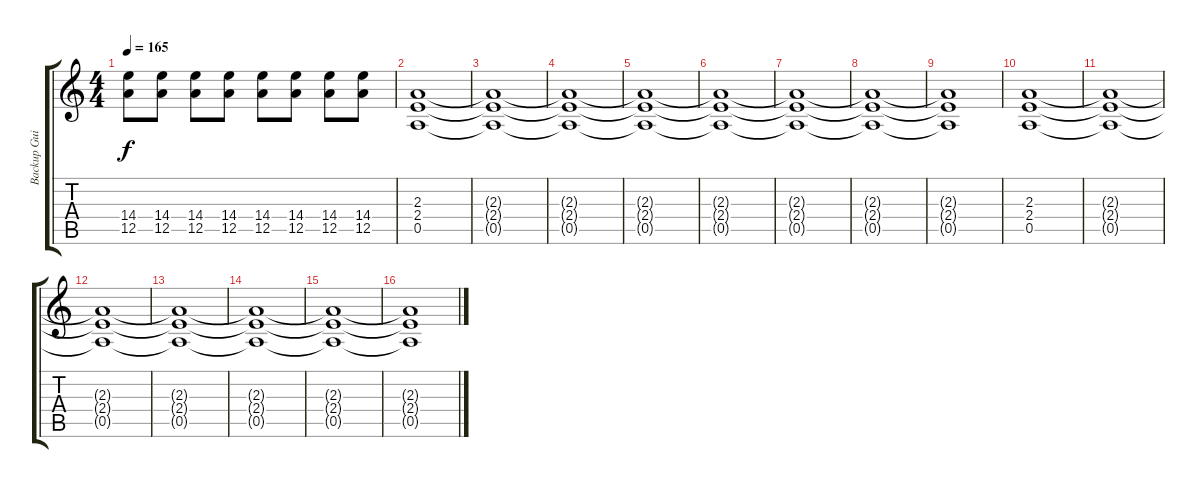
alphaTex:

\track ("Backup Guitar" "Backup Gui") {instrument overdrivenguitar}
\staff {score tabs}
\tuning (E4 B3 G3 D3 A2 E2) {hide}
\ts (4 4)
\tempo 165
\clef g2
\ks c
(14.4 12.5).8{dy f} (14.4 12.5).8 (14.4 12.5).8 (14.4 12.5).8 (14.4 12.5).8 (14.4 12.5).8 (14.4 12.5).8 (14.4 12.5).8 |
(2.3 2.4 0.5).1 |
(2.3{t} 2.4{t} 0.5{t}).1 |
(2.3{t} 2.4{t} 0.5{t}).1 |
(2.3{t} 2.4{t} 0.5{t}).1 |
(2.3{t} 2.4{t} 0.5{t}).1 |
(2.3{t} 2.4{t} 0.5{t}).1 |
(2.3{t} 2.4{t} 0.5{t}).1 |
(2.3{t} 2.4{t} 0.5{t}).1 |
(2.3 2.4 0.5).1 |
(2.3{t} 2.4{t} 0.5{t}).1 |
(2.3{t} 2.4{t} 0.5{t}).1 |
(2.3{t} 2.4{t} 0.5{t}).1 |
(2.3{t} 2.4{t} 0.5{t}).1 |
(2.3{t} 2.4{t} 0.5{t}).1 |
(2.3{t} 2.4{t} 0.5{t}).1
